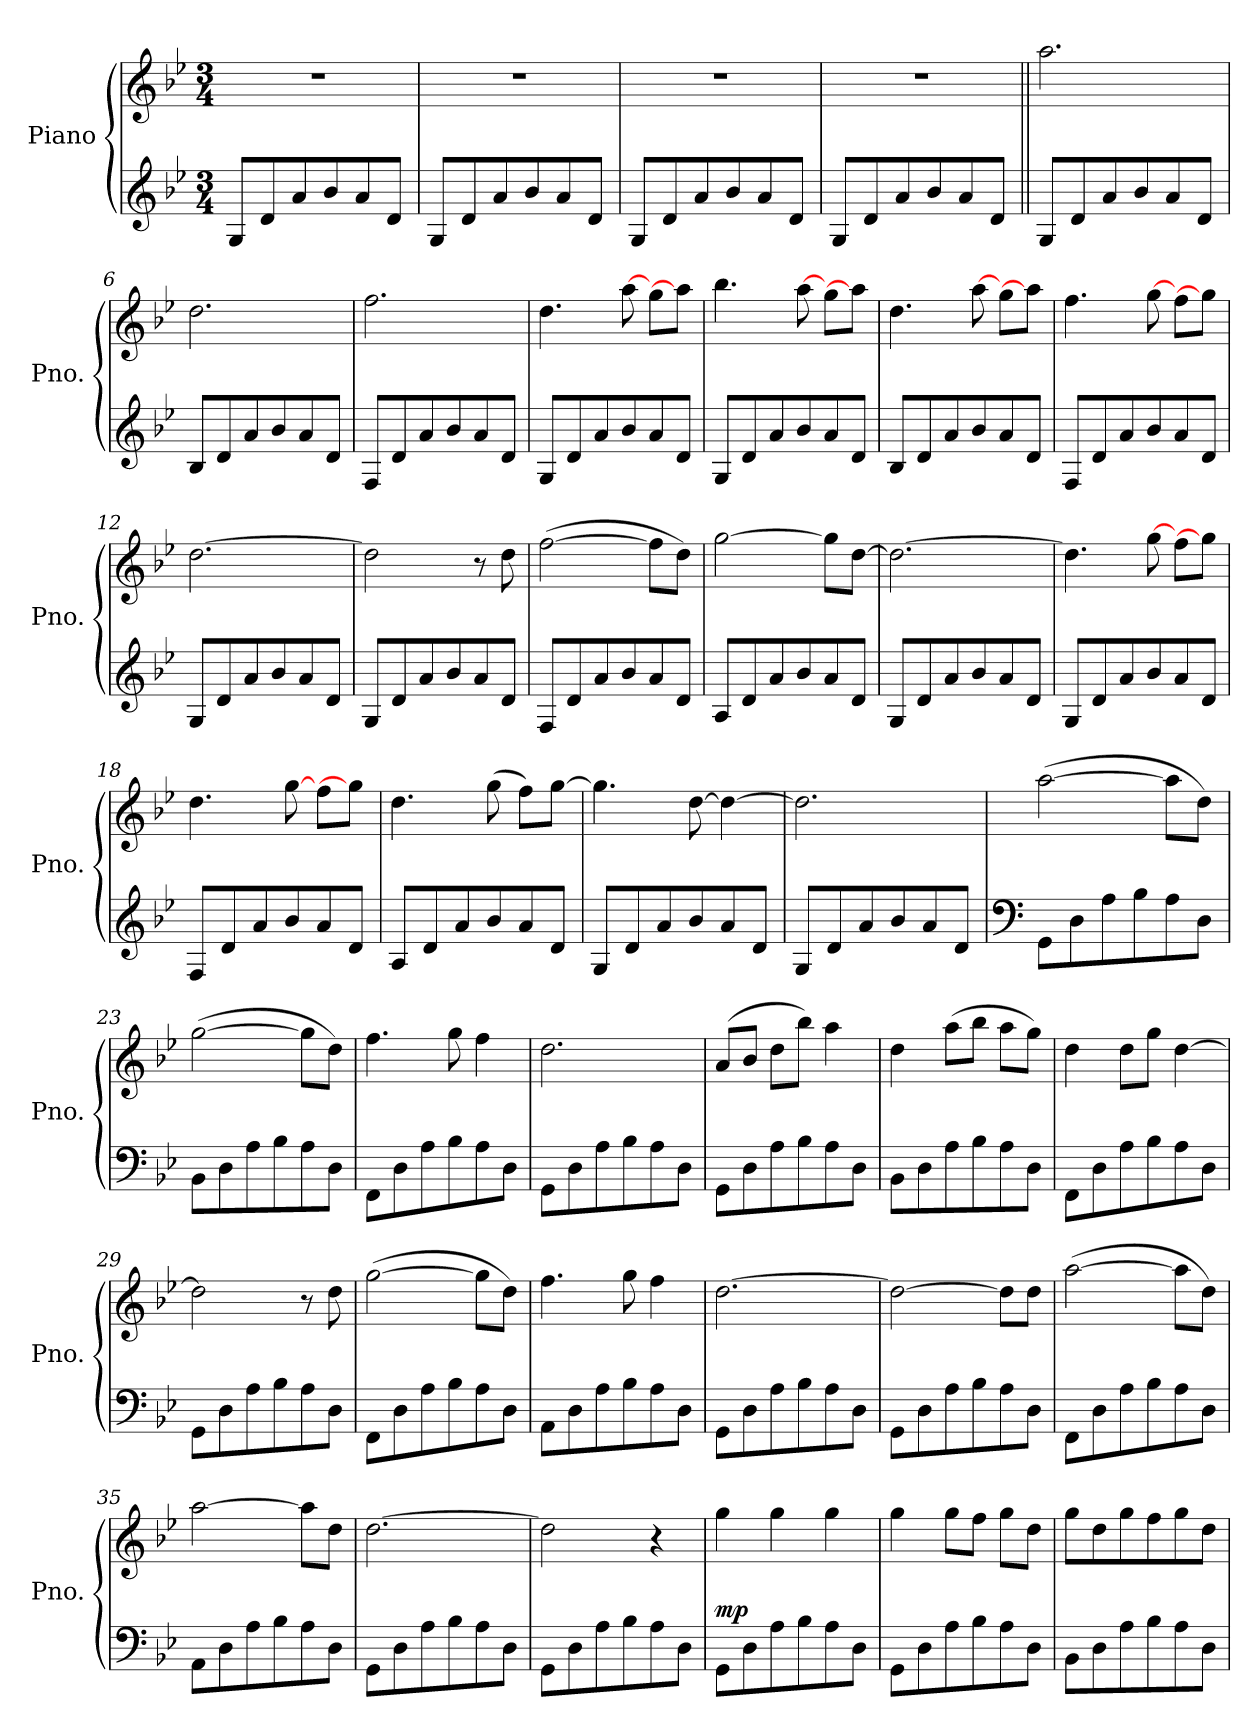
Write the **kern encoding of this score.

**kern	**kern	**dynam
*part1	*part1	*part1
*staff2	*staff1	*staff1/2
*I"Piano	*	*
*I'Pno.	*	*
*clefG2	*clefG2	*
*k[b-e-]	*k[b-e-]	*
*M3/4	*M3/4	*
*MM84	*MM84	*
=1	=1	=1
8G/L	2.r	.
8d/	.	.
8a/	.	.
8b-/	.	.
8a/	.	.
8d/J	.	.
=2	=2	=2
8G/L	2.r	.
8d/	.	.
8a/	.	.
8b-/	.	.
8a/	.	.
8d/J	.	.
=3	=3	=3
8G/L	2.r	.
8d/	.	.
8a/	.	.
8b-/	.	.
8a/	.	.
8d/J	.	.
=4	=4	=4
8G/L	2.r	.
8d/	.	.
8a/	.	.
8b-/	.	.
8a/	.	.
8d/J	.	.
!!LO:LB:g=z
=5||	=5||	=5||
8G/L	2.aa\	.
8d/	.	.
8a/	.	.
8b-/	.	.
8a/	.	.
8d/J	.	.
=6	=6	=6
8B-/L	2.dd\	.
8d/	.	.
8a/	.	.
8b-/	.	.
8a/	.	.
8d/J	.	.
=7	=7	=7
8F/L	2.ff\	.
8d/	.	.
8a/	.	.
8b-/	.	.
8a/	.	.
8d/J	.	.
=8	=8	=8
8G/L	4.dd\	.
8d/	.	.
8a/	.	.
8b-/	[8aa\	.
8a/	8gg\L	.
8d/J	8aa\J]	.
!!LO:LB:g=z
=9	=9	=9
8G/L	4.bb-\	.
8d/	.	.
8a/	.	.
8b-/	[8aa\	.
8a/	8gg\L	.
8d/J	8aa\J]	.
=10	=10	=10
8B-/L	4.dd\	.
8d/	.	.
8a/	.	.
8b-/	[8aa\	.
8a/	8gg\L	.
8d/J	8aa\J]	.
=11	=11	=11
8F/L	4.ff\	.
8d/	.	.
8a/	.	.
8b-/	[8gg\	.
8a/	8ff\L	.
8d/J	8gg\J]	.
=12	=12	=12
8G/L	[2.dd\	.
8d/	.	.
8a/	.	.
8b-/	.	.
8a/	.	.
8d/J	.	.
!!LO:LB:g=z
=13	=13	=13
8G/L	2dd\]	.
8d/	.	.
8a/	.	.
8b-/	.	.
8a/	8r	.
8d/J	8dd\	.
=14	=14	=14
8F/L	(>[2ff\	.
8d/	.	.
8a/	.	.
8b-/	.	.
8a/	8ff\L]	.
8d/J	8dd\J)	.
=15	=15	=15
8A/L	[2gg\	.
8d/	.	.
8a/	.	.
8b-/	.	.
8a/	8gg\L]	.
8d/J	[8dd\J	.
=16	=16	=16
8G/L	2.dd\_	.
8d/	.	.
8a/	.	.
8b-/	.	.
8a/	.	.
8d/J	.	.
=17	=17	=17
8G/L	4.dd\]	.
8d/	.	.
8a/	.	.
8b-/	[8gg\	.
8a/	8ff\L	.
8d/J	8gg\J]	.
!!LO:LB:g=z
=18	=18	=18
8F/L	4.dd\	.
8d/	.	.
8a/	.	.
8b-/	[8gg\	.
8a/	8ff\L	.
8d/J	8gg\J]	.
=19	=19	=19
8A/L	4.dd\	.
8d/	.	.
8a/	.	.
8b-/	(>8gg\	.
8a/	8ff\L)	.
8d/J	[8gg\J	.
=20	=20	=20
8G/L	4.gg\]	.
8d/	.	.
8a/	.	.
8b-/	[8dd\	.
8a/	4dd\_	.
8d/J	.	.
=21	=21	=21
8G/L	2.dd\]	.
8d/	.	.
8a/	.	.
8b-/	.	.
8a/	.	.
8d/J	.	.
!!LO:PB:g=z
=22	=22	=22
*clefF4	*	*
8GG\L	(>[2aa\	.
8D\	.	.
8A\	.	.
8B-\	.	.
8A\	8aa\L]	.
8D\J	8dd\J)	.
=23	=23	=23
8BB-\L	(>[2gg\	.
8D\	.	.
8A\	.	.
8B-\	.	.
8A\	8gg\L]	.
8D\J	8dd\J)	.
=24	=24	=24
8FF\L	4.ff\	.
8D\	.	.
8A\	.	.
8B-\	8gg\	.
8A\	4ff\	.
8D\J	.	.
=25	=25	=25
8GG\L	2.dd\	.
8D\	.	.
8A\	.	.
8B-\	.	.
8A\	.	.
8D\J	.	.
=26	=26	=26
8GG\L	(>8a/L	.
8D\	8b-/J	.
8A\	8dd\L	.
8B-\	8bb-\J)	.
8A\	4aa\	.
8D\J	.	.
!!LO:LB:g=z
=27	=27	=27
8BB-\L	4dd\	.
8D\	.	.
8A\	(>8aa\L	.
8B-\	8bb-\J	.
8A\	8aa\L	.
8D\J	8gg\J)	.
=28	=28	=28
8FF\L	4dd\	.
8D\	.	.
8A\	8dd\L	.
8B-\	8gg\J	.
8A\	[4dd\	.
8D\J	.	.
=29	=29	=29
8GG\L	2dd\]	.
8D\	.	.
8A\	.	.
8B-\	.	.
8A\	8r	.
8D\J	8dd\	.
=30	=30	=30
8FF\L	(>[2gg\	.
8D\	.	.
8A\	.	.
8B-\	.	.
8A\	8gg\L]	.
8D\J	8dd\J)	.
=31	=31	=31
8AA\L	4.ff\	.
8D\	.	.
8A\	.	.
8B-\	8gg\	.
8A\	4ff\	.
8D\J	.	.
!!LO:LB:g=z
=32	=32	=32
8GG\L	[2.dd\	.
8D\	.	.
8A\	.	.
8B-\	.	.
8A\	.	.
8D\J	.	.
=33	=33	=33
8GG\L	2dd\_	.
8D\	.	.
8A\	.	.
8B-\	.	.
8A\	8dd\L]	.
8D\J	8dd\J	.
=34	=34	=34
8FF\L	(>[2aa\	.
8D\	.	.
8A\	.	.
8B-\	.	.
8A\	8aa\L]	.
8D\J	8dd\J)	.
=35	=35	=35
8AA\L	[2aa\	.
8D\	.	.
8A\	.	.
8B-\	.	.
8A\	8aa\L]	.
8D\J	8dd\J	.
!!LO:LB:g=z
=36	=36	=36
8GG\L	[2.dd\	.
8D\	.	.
8A\	.	.
8B-\	.	.
8A\	.	.
8D\J	.	.
=37	=37	=37
8GG\L	2dd\]	.
8D\	.	.
8A\	.	.
8B-\	.	.
8A\	4r	.
8D\J	.	.
=38	=38	=38
!	!	!LO:DY:a=2
8GG\L	4gg\	mp
8D\	.	.
8A\	4gg\	.
8B-\	.	.
8A\	4gg\	.
8D\J	.	.
=39	=39	=39
8GG\L	4gg\	.
8D\	.	.
8A\	8gg\L	.
8B-\	8ff\J	.
8A\	8gg\L	.
8D\J	8dd\J	.
!!LO:LB:g=z
=40	=40	=40
8BB-\L	8gg\L	.
8D\	8dd\	.
8A\	8gg\	.
8B-\	8ff\	.
8A\	8gg\	.
8D\J	8dd\J	.
=	=	=
*-	*-	*-
